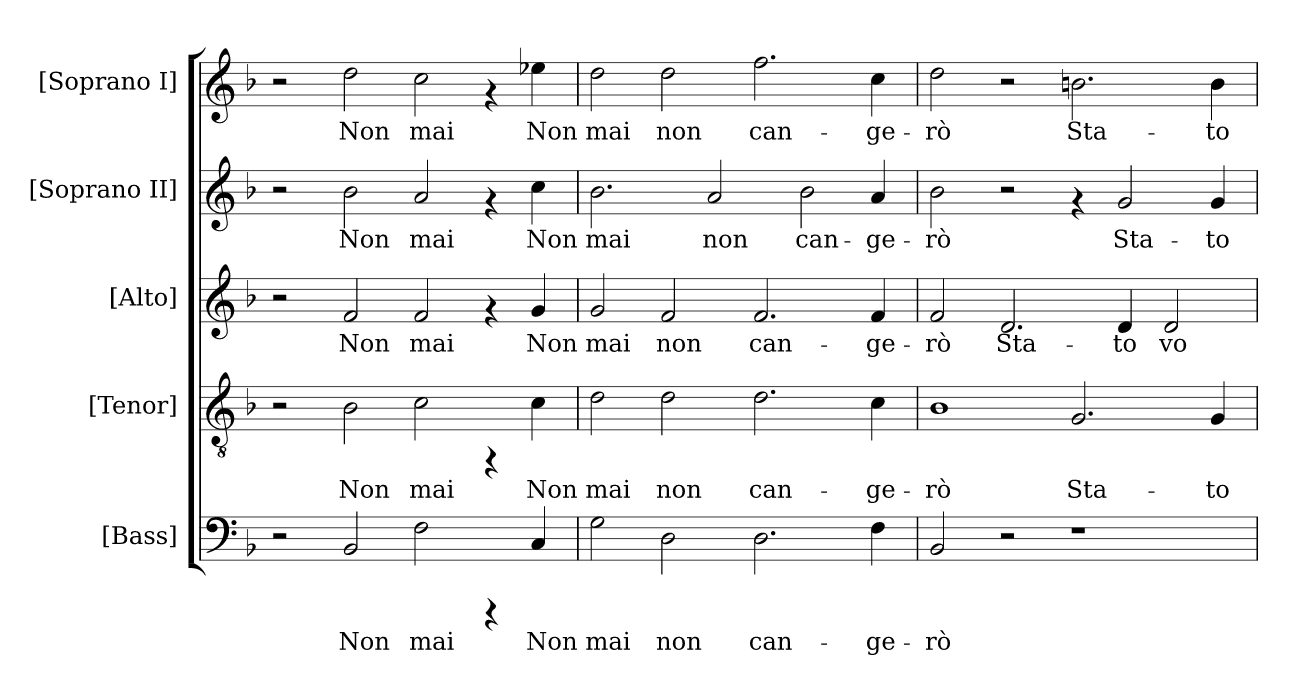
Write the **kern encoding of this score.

**kern	**text	**kern	**text	**kern	**text	**kern	**text	**kern	**text
*part5	*part5	*part4	*part4	*part3	*part3	*part2	*part2	*part1	*part1
*staff5	*staff5	*staff4	*staff4	*staff3	*staff3	*staff2	*staff2	*staff1	*staff1
*I"[Bass]	*	*I"[Tenor]	*	*I"[Alto]	*	*I"[Soprano II]	*	*I"[Soprano I]	*
!!LO:PB:g=z
*stria5	*	*stria5	*	*stria5	*	*stria5	*	*stria5	*
*clefF4	*	*clefGv2	*	*clefG2	*	*clefG2	*	*clefG2	*
*k[b-]	*	*k[b-]	*	*k[b-]	*	*k[b-]	*	*k[b-]	*
*F:	*	*F:	*	*F:	*	*F:	*	*F:	*
=1	=1	=1	=1	=1	=1	=1	=1	=1	=1
2r	.	2r	.	2r	.	2r	.	2r	.
!	!LO:LY:b:cj	!	!LO:LY:b:cj	!	!LO:LY:b:cj	!	!LO:LY:b:cj	!	!LO:LY:b:cj
2BB-/	Non	2B-\	Non	2f/	Non	2b-\	Non	2dd\	Non
!	!LO:LY:b:cj	!	!LO:LY:b:cj	!	!LO:LY:b:cj	!	!LO:LY:b:cj	!	!LO:LY:b:cj
2F\	mai	2c\	mai	2f/	mai	2a/	mai	2cc\	mai
4rCCC	.	4rFF	.	4rf	.	4rf	.	4rf	.
!	!LO:LY:b:cj	!	!LO:LY:b:cj	!	!LO:LY:b:cj	!	!LO:LY:b:cj	!	!LO:LY:b:cj
4C/	Non	4c\	Non	4g/	Non	4cc\	Non	4ee-X\	Non
=2	=2	=2	=2	=2	=2	=2	=2	=2	=2
!	!LO:LY:b:cj	!	!LO:LY:b:cj	!	!LO:LY:b:cj	!	!LO:LY:b:cj	!	!LO:LY:b:cj
2G\	mai	2d\	mai	2g/	mai	2.b-\	mai	2dd\	mai
!	!LO:LY:b:cj	!	!LO:LY:b:cj	!	!LO:LY:b:cj	!	!	!	!LO:LY:b:cj
2D\	non	2d\	non	2f/	non	.	.	2dd\	non
!	!	!	!	!	!	!	!LO:LY:b:cj	!	!
.	.	.	.	.	.	2a/	non	.	.
!	!LO:LY:b:cj	!	!LO:LY:b:cj	!	!LO:LY:b:cj	!	!	!	!LO:LY:b:cj
2.D\	can-	2.d\	can-	2.f/	can-	.	.	2.ff\	can-
!	!	!	!	!	!	!	!LO:LY:b:cj	!	!
.	.	.	.	.	.	2b-\	can-	.	.
!	!LO:LY:b:cj	!	!LO:LY:b:cj	!	!LO:LY:b:cj	!	!LO:LY:b:cj	!	!LO:LY:b:cj
4F\	-ge-	4c\	-ge-	4f/	-ge-	4a/	-ge-	4cc\	-ge-
=3	=3	=3	=3	=3	=3	=3	=3	=3	=3
!	!LO:LY:b:cj	!	!LO:LY:b:cj	!	!LO:LY:b:cj	!	!LO:LY:b:cj	!	!LO:LY:b:cj
2BB-/	-rò	1B-	-rò	2f/	-rò	2b-\	-rò	2dd\	-rò
!	!	!	!	!	!LO:LY:b:cj	!	!	!	!
2r	.	.	.	2.d/	Sta-	2r	.	2r	.
!	!	!	!LO:LY:b:cj	!	!	!	!	!	!LO:LY:b:cj
1r	.	2.G/	Sta-	.	.	4rf	.	2.bn\	Sta-
!	!	!	!	!	!LO:LY:b:cj	!	!LO:LY:b:cj	!	!
.	.	.	.	4d/	-to	2g/	Sta-	.	.
!	!	!	!	!	!LO:LY:b:cj	!	!	!	!
.	.	.	.	2d/	vo-	.	.	.	.
!	!	!	!LO:LY:b:cj	!	!	!	!LO:LY:b:cj	!	!LO:LY:b:cj
.	.	4G/	-to	.	.	4g/	-to	4b\	-to
=	=	=	=	=	=	=	=	=	=
*-	*-	*-	*-	*-	*-	*-	*-	*-	*-
